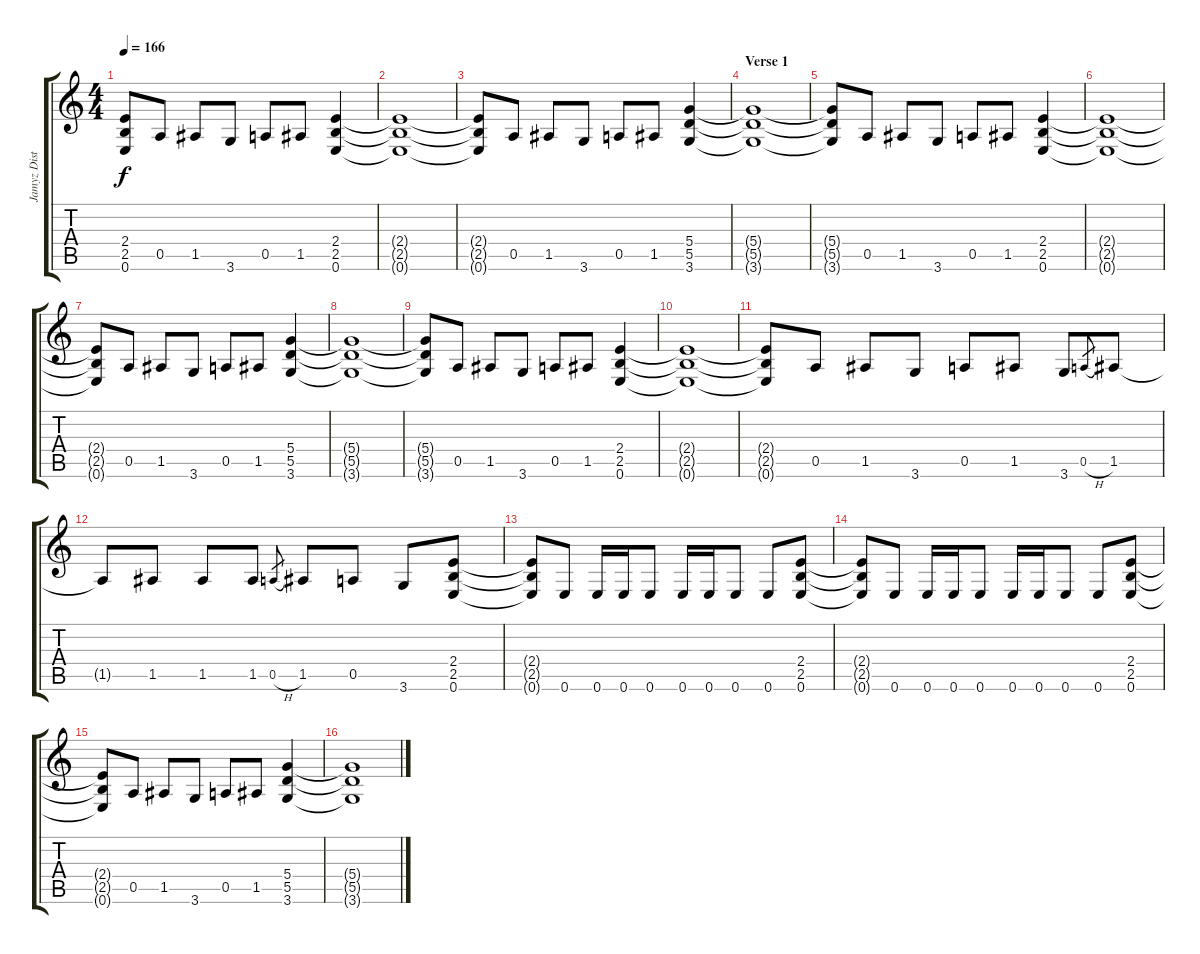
\track ("Jamyz Distortion Guitar" "Jamyz Dist") {instrument distortionguitar}
\staff {score tabs}
\tuning (E4 B3 G3 D3 A2 E2) {hide}
\ts (4 4)
\tempo 166
\clef g2
\ks c
(2.4{t} 2.5{t} 0.6{t}).8{dy f} 0.5.8 1.5.8 3.6.8 0.5.8 1.5.8 (2.4 2.5 0.6).4 |
(2.4{t} 2.5{t} 0.6{t}).1 |
(2.4{t} 2.5{t} 0.6{t}).8 0.5.8 1.5.8 3.6.8 0.5.8 1.5.8 (5.4 5.5 3.6).4 |
\section ("" "Verse 1")
(5.4{t} 5.5{t} 3.6{t}).1 |
(5.4{t} 5.5{t} 3.6{t}).8 0.5.8 1.5.8 3.6.8 0.5.8 1.5.8 (2.4 2.5 0.6).4 |
(2.4{t} 2.5{t} 0.6{t}).1 |
(2.4{t} 2.5{t} 0.6{t}).8 0.5.8 1.5.8 3.6.8 0.5.8 1.5.8 (5.4 5.5 3.6).4 |
(5.4{t} 5.5{t} 3.6{t}).1 |
(5.4{t} 5.5{t} 3.6{t}).8 0.5.8 1.5.8 3.6.8 0.5.8 1.5.8 (2.4 2.5 0.6).4 |
(2.4{t} 2.5{t} 0.6{t}).1 |
(2.4{t} 2.5{t} 0.6{t}).8 0.5.8 1.5.8 3.6.8 0.5.8 1.5.8 3.6.8 0.5{h}.8{gr} 1.5.8 |
1.5{t}.8 1.5.8 1.5.8 1.5.8 0.5{h}.8{gr} 1.5.8 0.5.8 3.6.8 (2.4 2.5 0.6).8 |
(2.4{t} 2.5{t} 0.6{t}).8 0.6.8 0.6.16 0.6.16 0.6.8 0.6.16 0.6.16 0.6.8 0.6.8 (2.4 2.5 0.6).8 |
(2.4{t} 2.5{t} 0.6{t}).8 0.6.8 0.6.16 0.6.16 0.6.8 0.6.16 0.6.16 0.6.8 0.6.8 (2.4 2.5 0.6).8 |
(2.4{t} 2.5{t} 0.6{t}).8 0.5.8 1.5.8 3.6.8 0.5.8 1.5.8 (5.4 5.5 3.6).4 |
(5.4{t} 5.5{t} 3.6{t}).1
